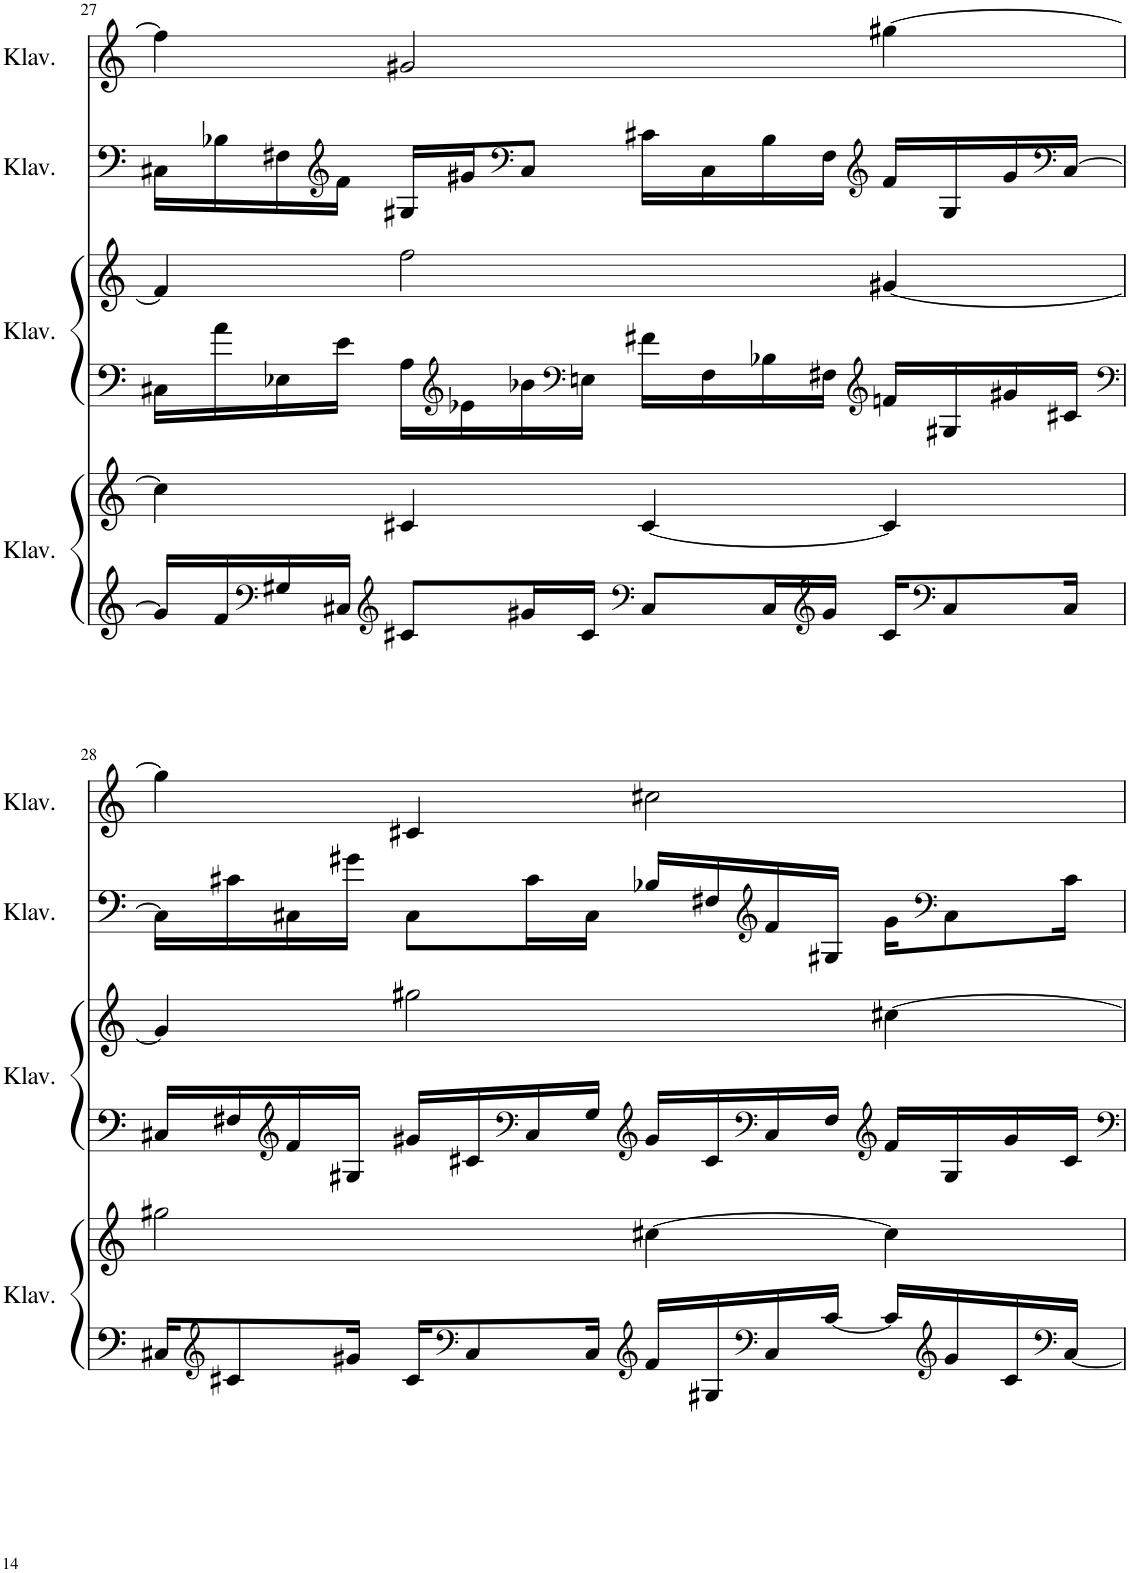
**kern	**kern	**kern	**kern	**kern	**kern
*part4	*part4	*part3	*part3	*part2	*part1
*staff6	*staff5	*staff4	*staff3	*staff2	*staff1
*I"Klavier	*	*I"Klavier	*	*I"Klavier	*I"Klavier
*I'Klav.	*	*I'Klav.	*	*I'Klav.	*I'Klav.
!!LO:PB:g=z
*clefG2	*clefG2	*clefF4	*clefG2	*clefF4	*clefG2
*k[]	*k[]	*k[]	*k[]	*k[]	*k[]
*M4/4	*M4/4	*M4/4	*M4/4	*M4/4	*M4/4
=27	=27	=27	=27	=27	=27
16g#/LL]	4cc#\]	16C#X\LL	4f#/]	16C#X\LL	4ff\]
16f/	.	16a\	.	16B-X\	.
*clefF4	*	*	*	*	*
16G#X/	.	16E-X\	.	16F#X\	.
*	*	*	*	*clefG2	*
16C#X/JJ	.	16e\JJ	.	16f\JJ	.
*clefG2	*	*	*	*	*
8c#X/L	4c#X/	16A\LL	2ff\	16G#X/LL	2g#X/
*	*	*clefG2	*	*	*
.	.	16e-X\	.	16g#X/J	.
*	*	*	*	*clefF4	*
16g#X/L	.	16b-X\	.	8C#/J	.
*	*	*clefF4	*	*	*
16c#/JJ	.	16En\JJ	.	.	.
*clefF4	*	*	*	*	*
8C#/L	[4c#/	16f#X\LL	.	16c#X\LL	.
.	.	16F\	.	16C#\	.
16C#/L	.	16B-X\	.	16B-\	.
*clefG2	*	*	*	*	*
16g#/JJ	.	16F#X\JJ	.	16F#\JJ	.
*	*	*clefG2	*	*clefG2	*
16c#/KL	4c#/]	16fn/LL	[4g#X/	16f/LL	[4gg#X\
*clefF4	*	*	*	*	*
8C#/	.	16G#X/	.	16G#/	.
.	.	16g#X/	.	16g#/	.
*	*	*	*	*clefF4	*
16C#/Jk	.	16c#X/JJ	.	[16C#/JJ	.
!!LO:LB:g=z
=28	=28	=28	=28	=28	=28
*	*	*clefF4	*	*	*
16C#X/KL	2gg#X\	16C#X/LL	4g#/]	16C#\LL]	4gg#\]
*clefG2	*	*	*	*	*
8c#X/	.	16F#X/	.	16c#X\	.
*	*	*clefG2	*	*	*
.	.	16f/	.	16C#X\	.
16g#X/Jk	.	16G#X/JJ	.	16g#X\JJ	.
16c#/KL	.	16g#X/LL	2gg#X\	8C#\L	4c#X/
*clefF4	*	*	*	*	*
8C#/	.	16c#X/	.	.	.
*	*	*clefF4	*	*	*
.	.	16C#/	.	16c#\L	.
16C#/Jk	.	16G#/JJ	.	16C#\JJ	.
*clefG2	*	*clefG2	*	*	*
16f/LL	[4cc#X\	16g#/LL	.	16B-X/LL	2cc#X\
16G#X/	.	16c#/	.	16F#X/	.
*clefF4	*	*clefF4	*	*clefG2	*
16C#/	.	16C#/	.	16f/	.
[16c#/JJ	.	16F#/JJ	.	16G#X/JJ	.
*	*	*clefG2	*	*	*
16c#/LL]	4cc#\]	16f/LL	[4cc#X\	16g#\KL	.
*clefG2	*	*	*	*clefF4	*
16g#/	.	16G#/	.	8C#\	.
16c#/	.	16g#/	.	.	.
*clefF4	*	*	*	*	*
[16C#/JJ	.	16c#/JJ	.	16c#\Jk	.
=	=	=	=	=	=
*-	*-	*-	*-	*-	*-
